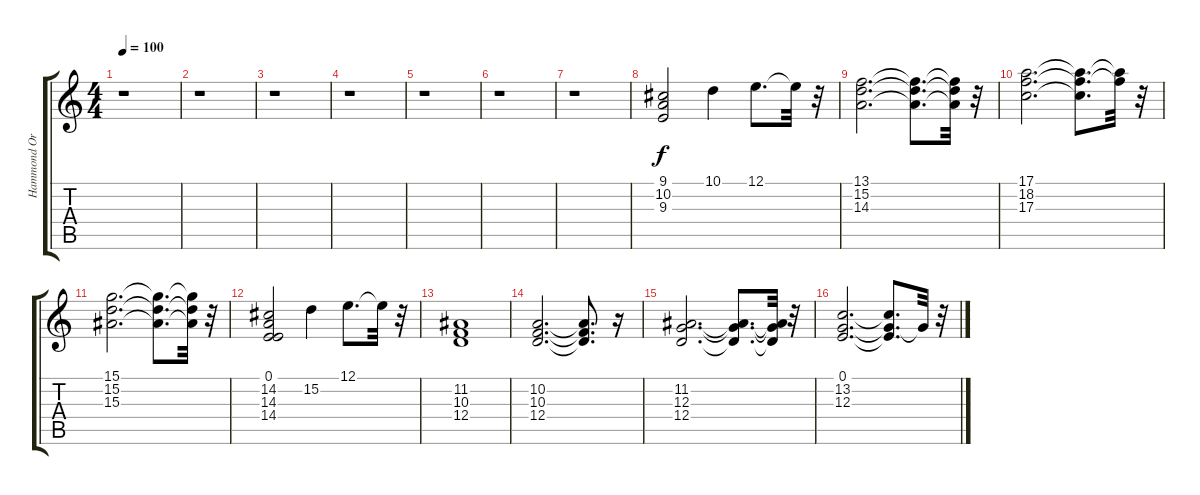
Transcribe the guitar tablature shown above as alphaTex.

\track ("Hammond Organ" "Hammond Or") {instrument drawbarorgan}
\staff {score tabs}
\tuning (E4 B3 G3 D3 A2 E2) {hide}
\ts (4 4)
\tempo 100
\clef g2
\ks c
r.1{dy f} |
r.1 |
r.1 |
r.1 |
r.1 |
r.1 |
r.1 |
(9.1 10.2 9.3).2 10.1.4 12.1.8{d} 12.1{t}.32 r.32 |
(13.1 15.2 14.3).2{d} (13.1{t} 15.2{t} 14.3{t}).8{d} (13.1{t} 15.2{t} 14.3{t}).32 r.32 |
(17.1 18.2 17.3).2{d} (17.1{t} 18.2{t} 17.3{t}).8{d} (17.1{t} 18.2{t}).32 r.32 |
(15.1 15.2 15.3).2{d} (15.1{t} 15.2{t} 15.3{t}).8{d} (15.1{t} 15.2{t} 15.3{t}).32 r.32 |
(0.1 14.2 14.3 14.4).2 15.2.4 12.1.8{d} 12.1{t}.32 r.32 |
(11.2 10.3 12.4).1 |
(10.2 10.3 12.4).2{d} (10.2{t} 10.3{t} 12.4{t}).8{d} r.16 |
(11.2 12.3 12.4).2{d} (11.2{t} 12.3{t} 12.4{t}).8{d} (11.2{t} 12.3{t} 12.4{t}).32 r.32 |
(0.1 13.2 12.3).2{d} (0.1{t} 13.2{t} 12.3{t}).8{d} 12.3{t}.32 r.32
